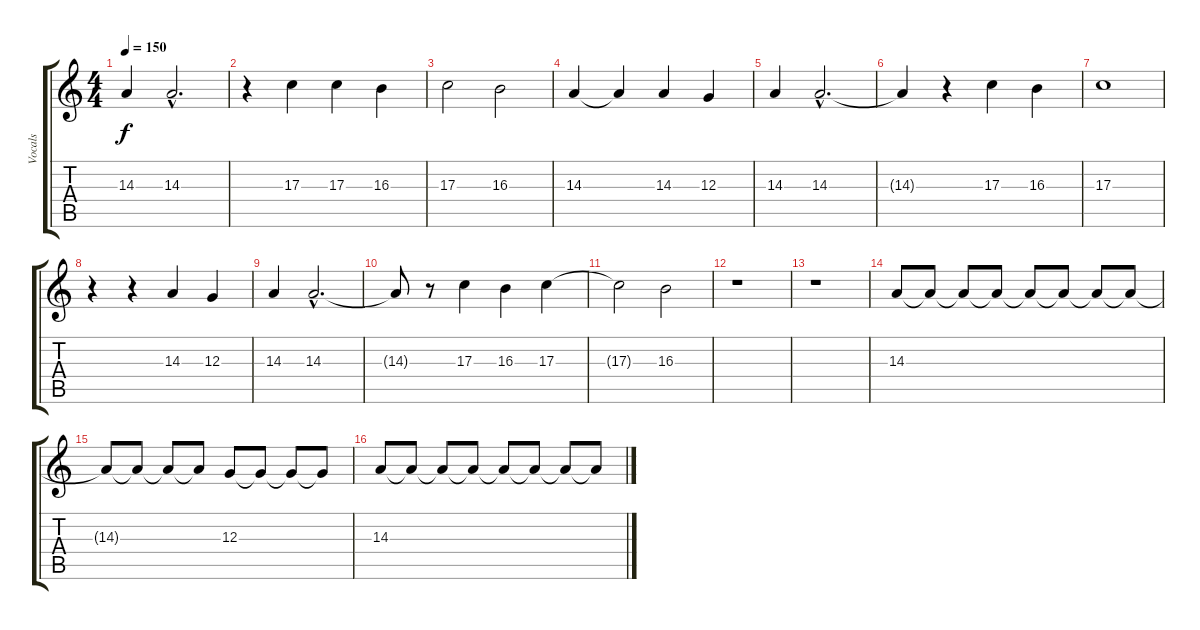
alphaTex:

\track ("Vocals" "Vocals") {instrument choiraahs}
\staff {score tabs}
\tuning (E4 B3 G3 D3 A2 E2) {hide}
\ts (4 4)
\tempo 150
\clef g2
\ks c
14.3.4{dy f} 14.3{hac}.2{d} |
r.4 17.3.4 17.3.4 16.3.4 |
17.3.2 16.3.2 |
14.3.4 14.3{t}.4 14.3.4 12.3.4 |
14.3.4 14.3{hac}.2{d} |
14.3{t}.4 r.4 17.3.4 16.3.4 |
17.3.1 |
r.4 r.4 14.3.4 12.3.4 |
14.3.4 14.3{hac}.2{d} |
14.3{t}.8 r.8 17.3.4 16.3.4 17.3.4 |
17.3{t}.2 16.3.2 |
r.1 |
r.1 |
14.3.8 14.3{t}.8 14.3{t}.8 14.3{t}.8 14.3{t}.8 14.3{t}.8 14.3{t}.8 14.3{t}.8 |
14.3{t}.8 14.3{t}.8 14.3{t}.8 14.3{t}.8 12.3.8 12.3{t}.8 12.3{t}.8 12.3{t}.8 |
14.3.8 14.3{t}.8 14.3{t}.8 14.3{t}.8 14.3{t}.8 14.3{t}.8 14.3{t}.8 14.3{t}.8
